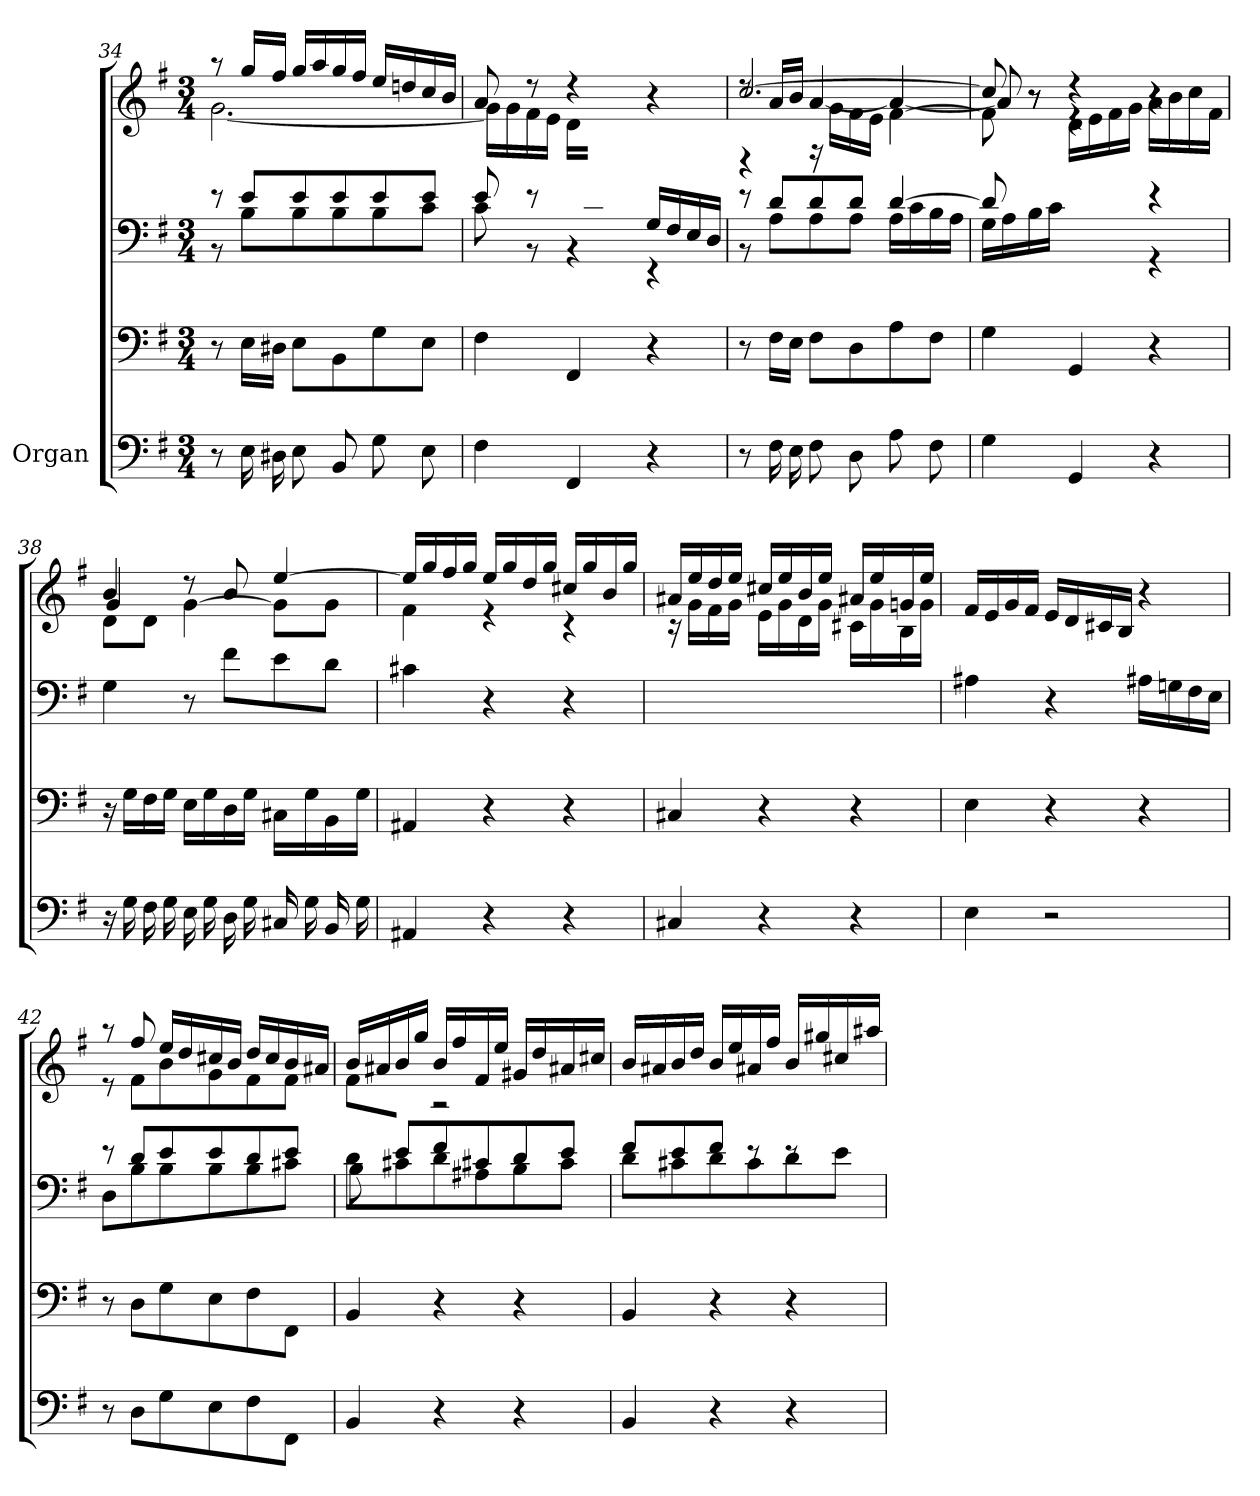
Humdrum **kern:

**kern	**kern	**kern	**kern
*part2	*part1	*part1	*part1
*staff4	*staff3	*staff2	*staff1
*I"Organ	*	*	*
*clefF4	*clefF4	*clefF4	*clefG2
*k[f#]	*k[f#]	*k[f#]	*k[f#]
*M3/4	*M3/4	*M3/4	*M3/4
=34	=34	=34	=34
*	*	*^	*^
8r	8r	8r	8r	8r	[2.g\
16E\	16E\LL	8e/L	8B\L	16gg/LL	.
16D#X\	16D#X\JJ	.	.	16ff#/JJ	.
8E\	8E\L	8e/	8B\	16gg/LL	.
.	.	.	.	16aa/	.
8BB/	8BB\	8e/	8B\	16gg/	.
.	.	.	.	16ff#/JJ	.
8G\	8G\	8e/	8B\	16ee/LL	.
.	.	.	.	16ddn/	.
8E\	8E\J	8e/J	8c\J	16cc/	.
.	.	.	.	16b/JJ	.
=35	=35	=35	=35	=35	=35
4F#\	4F#\	8e/	8c\	8a/	16g\LL]
.	.	.	.	.	16g\
.	.	8r	8r	8r	16f#\
.	.	.	.	.	16e\JJ
4FF#/	4FF#/	16B/LLyy	4r	4r	16d\LL
.	.	16c/	.	.	16d\JJyy
.	.	16B/	.	.	4.ryy
.	.	16A/JJ	.	.	.
4r	4r	16G/LL	4r	4r	.
.	.	16F#/	.	.	.
.	.	16E/	.	.	.
.	.	16D/JJ	.	.	.
!!LO:LB:g=z
=36	=36	=36	=36	=36	=36
*	*	*	*	*	*^
8r	8r	8r	8r	[2.cc/	8rdd	4rD
16F#\	16F#\LL	8d/L	8A\L	.	16a/LL	.
16E\	16E\JJ	.	.	.	16b/JJ	.
8F#\	8F#\L	8d/	8A\	.	[4a/	16rF
.	.	.	.	.	.	16g\LL
8D\	8D\	8d/J	8A\J	.	.	16f#\
.	.	.	.	.	.	16e\JJ
8A\	8A\	[4d/	16A\LL	.	4a/_	[4f#\
.	.	.	16c\	.	.	.
8F#\	8F#\J	.	16B\	.	.	.
.	.	.	16A\JJ	.	.	.
=37	=37	=37	=37	=37	=37	=37
4G\	4G\	8d/]	16G\LL	8cc/]	8a/]	8f#\]
.	.	.	16A\	.	.	.
.	.	8ryy	16B\	8r	8r	8r
.	.	.	16c\JJ	.	.	.
4GG/	4GG/	4ryy	4ryy	4rdd	16d\LL	4re
.	.	.	.	.	16e\	.
.	.	.	.	.	16f#\	.
.	.	.	.	.	16g\JJ	.
4r	4r	4r	4r	4r	16a\LL	4r
.	.	.	.	.	16b\	.
.	.	.	.	.	16cc\	.
.	.	.	.	.	16f#\JJ	.
*	*	*v	*v	*	*	*
=38	=38	=38	=38	=38	=38
16r	16r	4G\	4b/	4g/	8d\L
16G\	16G\LL	.	.	.	.
16F#\	16F#\	.	.	.	8d\J
16G\	16G\JJ	.	.	.	.
16E\	16E\LL	8r	8r	2ryy	[4g\
16G\	16G\	.	.	.	.
16D\	16D\	8f#\L	8b/	.	.
16G\	16G\JJ	.	.	.	.
16C#X/	16C#X\LL	8e\	[4ee/	.	8g\L]
16G\	16G\	.	.	.	.
16BB/	16BB\	8d\J	.	.	8g\J
16G\	16G\JJ	.	.	.	.
*	*	*	*	*v	*v
=39	=39	=39	=39	=39
4AA#X/	4AA#X/	4c#X\	16ee/LL]	4f#\
.	.	.	16gg/	.
.	.	.	16ff#/	.
.	.	.	16gg/JJ	.
4r	4r	4r	16ee/LL	4r
.	.	.	16gg/	.
.	.	.	16dd/	.
.	.	.	16gg/JJ	.
4r	4r	4r	16cc#X/LL	4r
.	.	.	16gg/	.
.	.	.	16b/	.
.	.	.	16gg/JJ	.
=40	=40	=40	=40	=40
4C#X/	4C#X/	2.ryy	16a#X/LL	16r
.	.	.	16ee/	16g\LL
.	.	.	16dd/	16f#\
.	.	.	16ee/JJ	16g\JJ
4r	4r	.	16cc#X/LL	16e\LL
.	.	.	16ee/	16g\
.	.	.	16b/	16d\
.	.	.	16ee/JJ	16g\JJ
4r	4r	.	16a#X/LL	16c#X\LL
.	.	.	16ee/	16g\
.	.	.	16gn/	16B\
.	.	.	16ee/JJ	16g\JJ
*	*	*	*v	*v
!!LO:LB:g=z
=41	=41	=41	=41
4E\	4E\	4A#X\	16f#/LL
.	.	.	16e/
.	.	.	16g/
.	.	.	16f#/JJ
2r	4r	4r	16e/LL
.	.	.	16d/
.	.	.	16c#X/
.	.	.	16B/JJ
.	4r	16A#X\LL	4r
.	.	16Gn\	.
.	.	16F#\	.
.	.	16E\JJ	.
=42	=42	=42	=42
*	*	*^	*^
8r	8r	8r	8D\L	8r	8r
8D\L	8D\L	8d/L	8B\	8ff#/	8f#\L
8G\	8G\	8e/	8B\	16ee/LL	8b\
.	.	.	.	16dd/	.
8E\	8E\	8e/	8B\	16cc#X/	8g\
.	.	.	.	16b/JJ	.
8F#\	8F#\	8d/	8B\	16dd/LL	8f#\
.	.	.	.	16cc#/	.
8FF#/J	8FF#\J	8e/J	8c#X\J	16b/	8f#\J
.	.	.	.	16a#X/JJ	.
=43	=43	=43	=43	=43	=43
*	*	*	*^	*	*
4BB/	4BB/	8ryy	8d\L	8B\	16b/LL	8f#\L
.	.	.	.	.	16a#X/	.
.	.	8e/L	8c#X\	2ryy	16b/	8d\Jyy
.	.	.	.	.	16gg/JJ	.
4r	4r	8f#/	8d\	.	16b/LL	2r
.	.	.	.	.	16ff#/	.
.	.	8c#X/	8A#X\	.	16f#/	.
.	.	.	.	.	16ee/JJ	.
4r	4r	8d/	8B\	.	16g#X/LL	.
.	.	.	.	.	16dd/	.
.	.	8e/J	8c#\J	8ryy	16a#X/	.
.	.	.	.	.	16cc#X/JJ	.
*	*	*	*v	*v	*	*
*	*	*	*	*v	*v
=44	=44	=44	=44	=44
4BB/	4BB/	8f#/L	8d\L	16b/LL
.	.	.	.	16a#X/
.	.	8e/	8c#X\	16b/
.	.	.	.	16dd/JJ
4r	4r	8f#/J	8d\	16b/LL
.	.	.	.	16ee/
.	.	8re	8c#\	16a#X/
.	.	.	.	16ff#/JJ
4r	4r	8re	8d\	16b/LL
.	.	.	.	16gg#X/
.	.	8ryy	8e\J	16cc#X/
.	.	.	.	16aa#X/JJ
*	*	*v	*v	*
=	=	=	=
*-	*-	*-	*-
